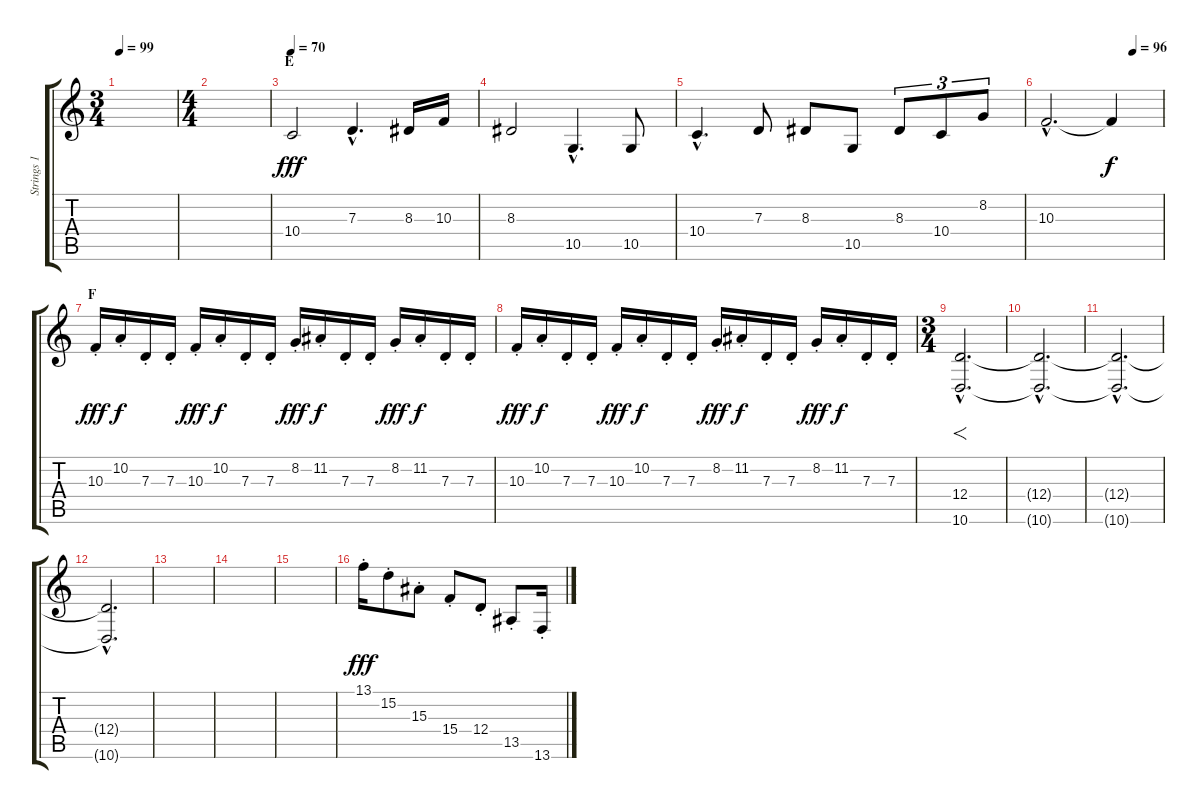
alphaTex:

\track ("Strings 1" "Strings 1") {instrument stringensemble1}
\staff {score tabs}
\tuning (E4 B3 G3 D3 A2 E2) {hide}
\ts (3 4)
\tempo 99
\clef g2
\ks c
|
\ts (4 4)
|
\section ("" "E")
\tempo 70
10.4.2{dy fff} 7.3{hac}.4{d} 8.3.16 10.3.16 |
8.3.2 10.5{hac}.4{d} 10.5.8 |
10.4{hac}.4{d} 7.3.8 8.3.8 10.5.8 8.3.8{tu (3 2)} 10.4.8{tu (3 2)} 8.2.8{tu (3 2)} |
\tempo (96 0.75)
10.3{hac}.2{d} 10.3{t}.4{dy f} |
\section ("" "F")
10.3{st}.16{dy fff} 10.2{st}.16{dy f} 7.3{st}.16 7.3{st}.16 10.3{st}.16{dy fff} 10.2{st}.16{dy f} 7.3{st}.16 7.3{st}.16 8.2{st}.16{dy fff} 11.2{st}.16{dy f} 7.3{st}.16 7.3{st}.16 8.2{st}.16{dy fff} 11.2{st}.16{dy f} 7.3{st}.16 7.3{st}.16 |
10.3{st}.16{dy fff} 10.2{st}.16{dy f} 7.3{st}.16 7.3{st}.16 10.3{st}.16{dy fff} 10.2{st}.16{dy f} 7.3{st}.16 7.3{st}.16 8.2{st}.16{dy fff} 11.2{st}.16{dy f} 7.3{st}.16 7.3{st}.16 8.2{st}.16{dy fff} 11.2{st}.16{dy f} 7.3{st}.16 7.3{st}.16 |
\ts (3 4)
(12.4{hac} 10.6{hac}).2{f d} |
(12.4{hac t} 10.6{hac t}).2{d} |
(12.4{hac t} 10.6{hac t}).2{d} |
(12.4{hac t} 10.6{hac t}).2{d} |
|
|
|
13.1{st}.16{dy fff} 15.2{st}.8 15.3{st}.8 15.4{st}.8 12.4{st}.8 13.5{st}.8 13.6{st}.16
